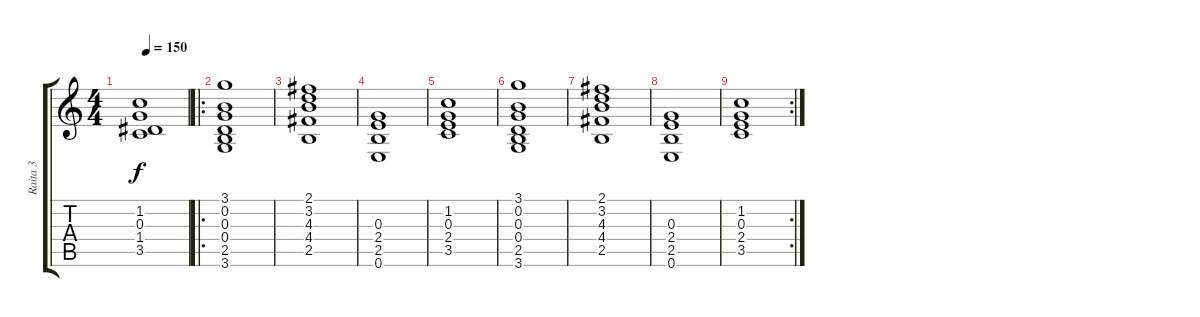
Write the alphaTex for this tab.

\track ("Raita 3" "Raita 3") {instrument acousticguitarsteel}
\staff {score tabs}
\tuning (E4 B3 G3 D3 A2 E2) {hide}
\ts (4 4)
\tempo 150
\clef g2
\ks c
(1.2{t} 0.3{t} 1.4{t} 3.5{t}).1{dy f} |
\ro
(3.1 0.2 0.3 0.4 2.5 3.6).1 |
(2.1 3.2 4.3 4.4 2.5).1 |
(0.3 2.4 2.5 0.6).1 |
(1.2 0.3 2.4 3.5).1 |
(3.1 0.2 0.3 0.4 2.5 3.6).1 |
(2.1 3.2 4.3 4.4 2.5).1 |
(0.3 2.4 2.5 0.6).1 |
\rc 2
(1.2 0.3 2.4 3.5).1
